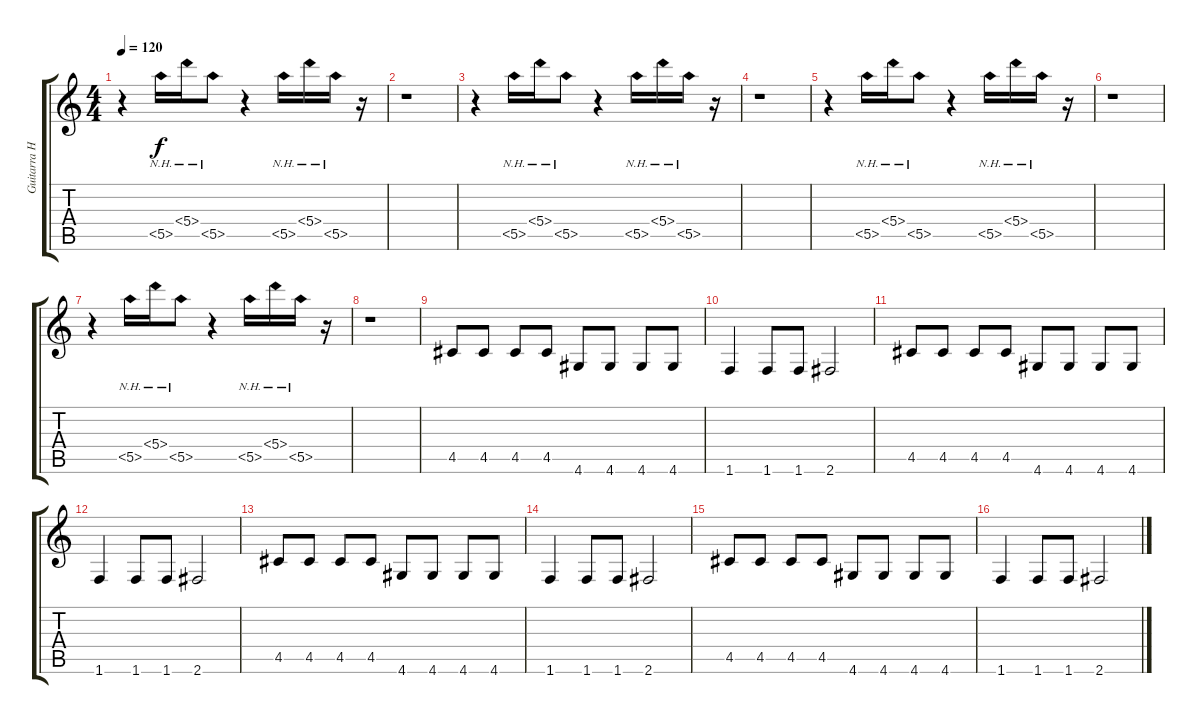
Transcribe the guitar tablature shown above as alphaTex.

\track ("Guitarra Harmonica" "Guitarra H") {instrument overdrivenguitar}
\staff {score tabs}
\tuning (E4 B3 G3 D3 A2 E2) {hide}
\ts (4 4)
\tempo 120
\clef g2
\ks c
r.4{dy f instrument overdrivenguitar} 5.5{nh}.16 5.4{nh}.16 5.5{nh}.8 r.4 5.5{nh}.16 5.4{nh}.16 5.5{nh}.16 r.16 |
r.1 |
r.4 5.5{nh}.16 5.4{nh}.16 5.5{nh}.8 r.4 5.5{nh}.16 5.4{nh}.16 5.5{nh}.16 r.16 |
r.1 |
r.4 5.5{nh}.16 5.4{nh}.16 5.5{nh}.8 r.4 5.5{nh}.16 5.4{nh}.16 5.5{nh}.16 r.16 |
r.1 |
r.4 5.5{nh}.16 5.4{nh}.16 5.5{nh}.8 r.4 5.5{nh}.16 5.4{nh}.16 5.5{nh}.16 r.16 |
r.1 |
4.5.8 4.5.8 4.5.8 4.5.8 4.6.8 4.6.8 4.6.8 4.6.8 |
1.6.4 1.6.8 1.6.8 2.6.2 |
4.5.8 4.5.8 4.5.8 4.5.8 4.6.8 4.6.8 4.6.8 4.6.8 |
1.6.4 1.6.8 1.6.8 2.6.2 |
4.5.8 4.5.8 4.5.8 4.5.8 4.6.8 4.6.8 4.6.8 4.6.8 |
1.6.4 1.6.8 1.6.8 2.6.2 |
4.5.8 4.5.8 4.5.8 4.5.8 4.6.8 4.6.8 4.6.8 4.6.8 |
1.6.4 1.6.8 1.6.8 2.6.2
